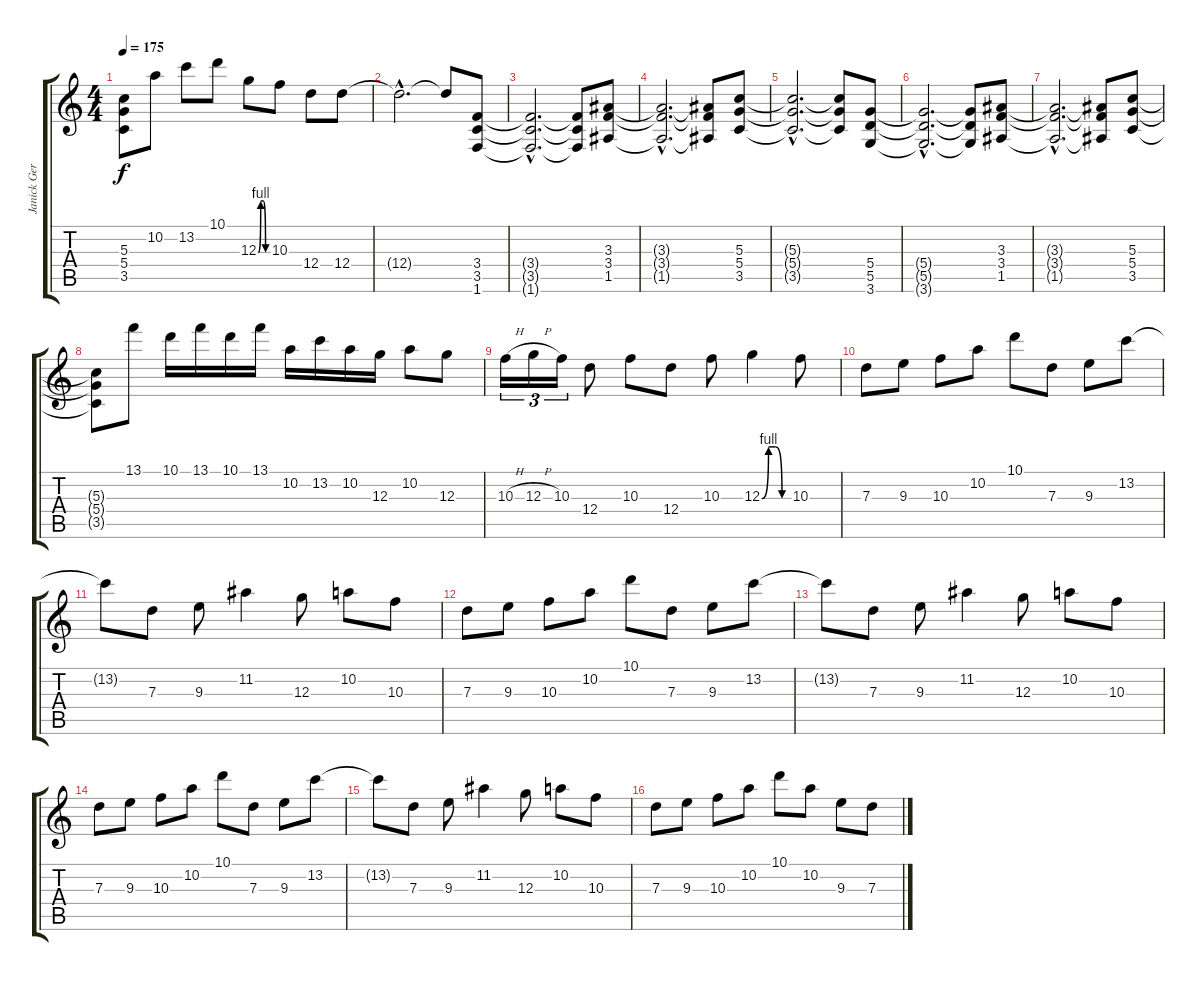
\track ("Janick Gers" "Janick Ger") {instrument overdrivenguitar}
\staff {score tabs}
\tuning (E4 B3 G3 D3 A2 E2) {hide}
\ts (4 4)
\tempo 175
\clef g2
\ks c
(5.3{t} 5.4{t} 3.5{t}).8{dy f} 10.2.8{volume 12} 13.2.8 10.1.8 12.3{be (custom 0 0 15 4 30 4 45 0 60 0)}.8 10.3.8 12.4.8 12.4.8 |
12.4{hac t}.2{d} 12.4{t}.8{volume 10} (3.4 3.5 1.6).8 |
(3.4{hac t} 3.5{hac t} 1.6{hac t}).2{d} (3.4{t} 3.5{t} 1.6{t}).8 (3.3 3.4 1.5).8 |
(3.3{hac t} 3.4{hac t} 1.5{hac t}).2{d} (3.3{t} 3.4{t} 1.5{t}).8 (5.3 5.4 3.5).8 |
(5.3{hac t} 5.4{hac t} 3.5{hac t}).2{d} (5.3{t} 5.4{t} 3.5{t}).8 (5.4 5.5 3.6).8 |
(5.4{hac t} 5.5{hac t} 3.6{hac t}).2{d} (5.4{t} 5.5{t} 3.6{t}).8 (3.3 3.4 1.5).8 |
(3.3{hac t} 3.4{hac t} 1.5{hac t}).2{d} (3.3{t} 3.4{t} 1.5{t}).8 (5.3 5.4 3.5).8 |
(5.3{t} 5.4{t} 3.5{t}).8 13.1.8{volume 12} 10.1.16 13.1.16 10.1.16 13.1.16 10.2.16 13.2.16 10.2.16 12.3.16 10.2.8 12.3.8 |
10.3{h}.16{tu (3 2)} 12.3{h}.16{tu (3 2)} 10.3.16{tu (3 2)} 12.4.8 10.3.8 12.4.8 10.3.8 12.3{be (custom 0 0 15 4 30 4 45 0 60 0)}.4 10.3.8 |
7.3.8 9.3.8 10.3.8 10.2.8 10.1.8 7.3.8 9.3.8 13.2.8 |
13.2{t}.8 7.3.8 9.3.8 11.2.4 12.3.8 10.2.8 10.3.8 |
7.3.8 9.3.8 10.3.8 10.2.8 10.1.8 7.3.8 9.3.8 13.2.8 |
13.2{t}.8 7.3.8 9.3.8 11.2.4 12.3.8 10.2.8 10.3.8 |
7.3.8 9.3.8 10.3.8 10.2.8 10.1.8 7.3.8 9.3.8 13.2.8 |
13.2{t}.8 7.3.8 9.3.8 11.2.4 12.3.8 10.2.8 10.3.8 |
7.3.8 9.3.8 10.3.8 10.2.8 10.1.8 10.2.8 9.3.8 7.3.8
